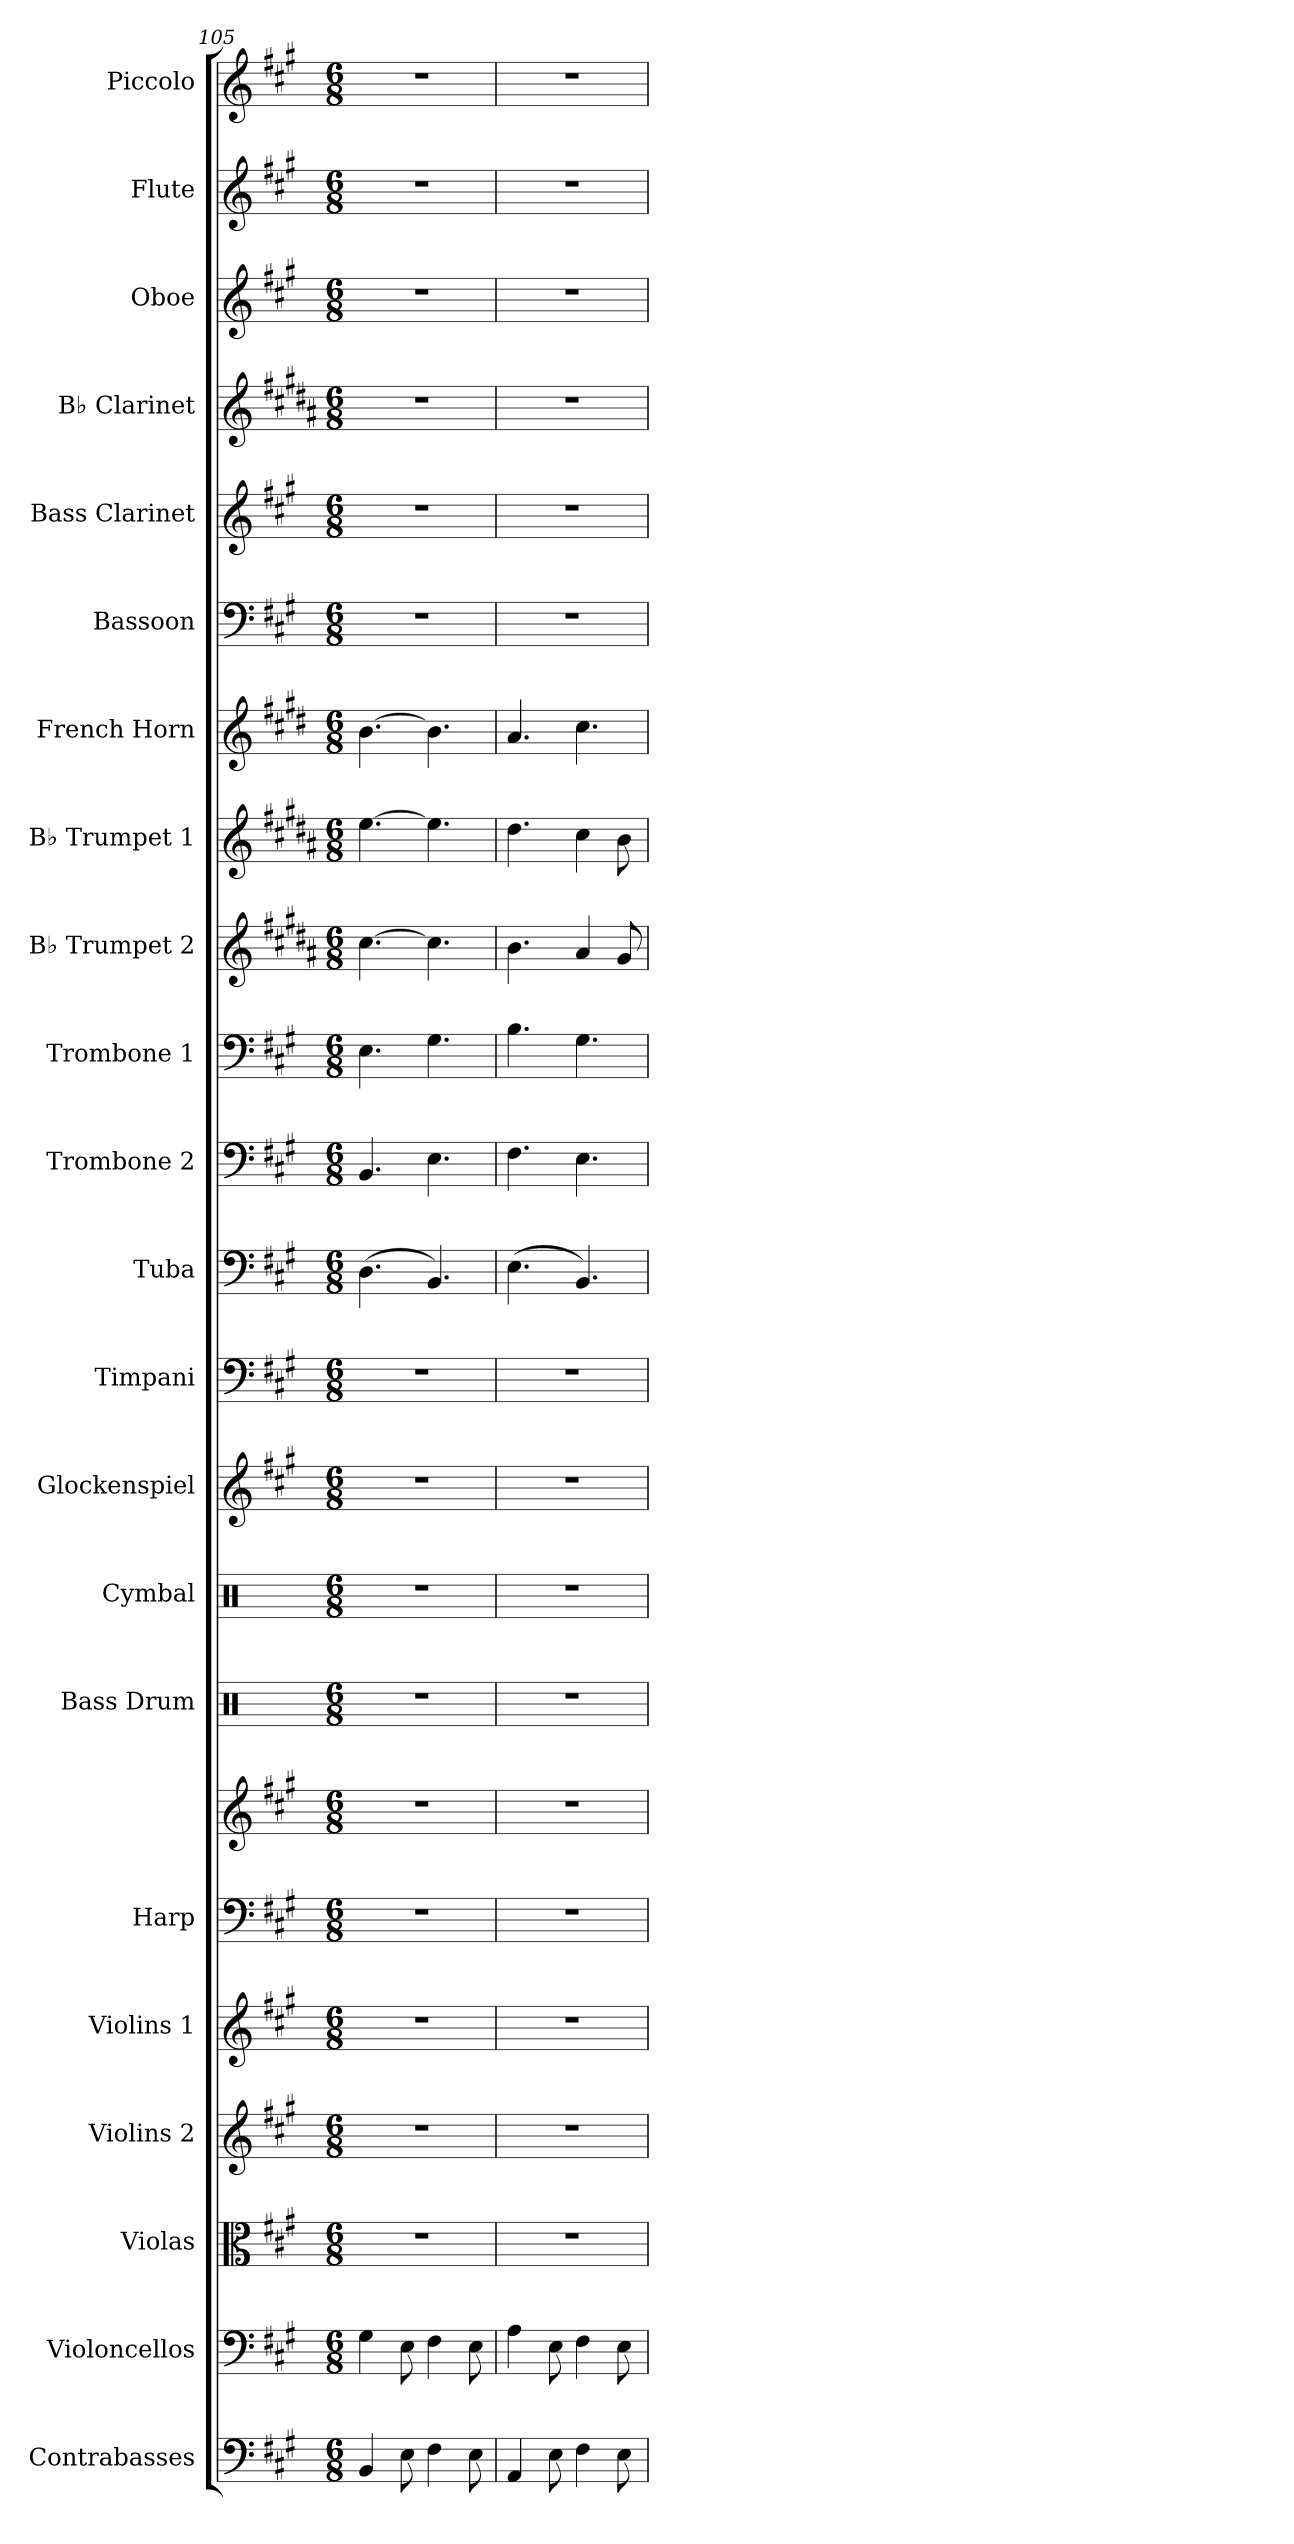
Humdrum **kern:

**kern	**kern	**kern	**kern	**kern	**kern	**kern	**kern	**kern	**kern	**kern	**kern	**kern	**kern	**kern	**kern	**kern	**kern	**kern	**kern	**kern	**kern	**kern
*part22	*part21	*part20	*part19	*part18	*part17	*part17	*part16	*part15	*part14	*part13	*part12	*part11	*part10	*part9	*part8	*part7	*part6	*part5	*part4	*part3	*part2	*part1
*staff23	*staff22	*staff21	*staff20	*staff19	*staff18	*staff17	*staff16	*staff15	*staff14	*staff13	*staff12	*staff11	*staff10	*staff9	*staff8	*staff7	*staff6	*staff5	*staff4	*staff3	*staff2	*staff1
*I"Contrabasses	*I"Violoncellos	*I"Violas	*I"Violins 2	*I"Violins 1	*I"Harp	*	*I"Bass Drum	*I"Cymbal	*I"Glockenspiel	*I"Timpani	*I"Tuba	*I"Trombone 2	*I"Trombone 1	*I"B♭ Trumpet 2	*I"B♭ Trumpet 1	*I"French Horn	*I"Bassoon	*I"Bass Clarinet	*I"B♭ Clarinet	*I"Oboe	*I"Flute	*I"Piccolo
*I'Cbs.	*I'Vcs.	*I'Vlas.	*I'Vlns. 2	*I'Vlns. 1	*I'Hrp.	*	*I'B. Dr.	*I'Cym.	*I'Glock.	*I'Timp.	*I'Tba.	*I'Tbn. 2	*I'Tbn. 1	*I'B♭ Tpt. 2	*I'B♭ Tpt. 1	*I'F Hn.	*I'Bsn.	*I'B. Cl.	*I'B♭ Cl.	*I'Ob.	*I'Fl.	*I'Picc.
*clefF4	*clefF4	*clefC3	*clefG2	*clefG2	*clefF4	*clefG2	*clefX	*clefX	*clefG2	*clefF4	*clefF4	*clefF4	*clefF4	*clefG2	*clefG2	*clefG2	*clefF4	*clefG2	*clefG2	*clefG2	*clefG2	*clefG2
*ITrd7c12	*	*	*	*	*	*	*	*	*ITrd-14c-24	*	*	*	*	*ITrd1c2	*ITrd1c2	*ITrd4c7	*	*ITrd8c14	*ITrd1c2	*	*	*ITrd-7c-12
*k[f#c#g#]	*k[f#c#g#]	*k[f#c#g#]	*k[f#c#g#]	*k[f#c#g#]	*k[f#c#g#]	*k[f#c#g#]	*k[]	*k[]	*k[f#c#g#]	*k[f#c#g#]	*k[f#c#g#]	*k[f#c#g#]	*k[f#c#g#]	*k[f#c#g#]	*k[f#c#g#]	*k[f#c#g#]	*k[f#c#g#]	*k[f#c#g#]	*k[f#c#g#]	*k[f#c#g#]	*k[f#c#g#]	*k[f#c#g#]
*M6/8	*M6/8	*M6/8	*M6/8	*M6/8	*M6/8	*M6/8	*M6/8	*M6/8	*M6/8	*M6/8	*M6/8	*M6/8	*M6/8	*M6/8	*M6/8	*M6/8	*M6/8	*M6/8	*M6/8	*M6/8	*M6/8	*M6/8
=105	=105	=105	=105	=105	=105	=105	=105	=105	=105	=105	=105	=105	=105	=105	=105	=105	=105	=105	=105	=105	=105	=105
4BBB/	4G#\	2.r	2.r	2.r	2.r	2.r	2.r	2.r	2.r	2.r	(>4.D\	4.BB/	4.E\	[4.b\	[4.dd\	[4.e\	2.r	2.r	2.r	2.r	2.r	2.r
8EE\	8E\	.	.	.	.	.	.	.	.	.	.	.	.	.	.	.	.	.	.	.	.	.
4FF#\	4F#\	.	.	.	.	.	.	.	.	.	4.BB/)	4.E\	4.G#\	4.b\]	4.dd\]	4.e\]	.	.	.	.	.	.
8EE\	8E\	.	.	.	.	.	.	.	.	.	.	.	.	.	.	.	.	.	.	.	.	.
=106	=106	=106	=106	=106	=106	=106	=106	=106	=106	=106	=106	=106	=106	=106	=106	=106	=106	=106	=106	=106	=106	=106
4AAA/	4A\	2.r	2.r	2.r	2.r	2.r	2.r	2.r	2.r	2.r	(>4.E\	4.F#\	4.B\	4.a\	4.cc#\	4.d/	2.r	2.r	2.r	2.r	2.r	2.r
8EE\	8E\	.	.	.	.	.	.	.	.	.	.	.	.	.	.	.	.	.	.	.	.	.
4FF#\	4F#\	.	.	.	.	.	.	.	.	.	4.BB/)	4.E\	4.G#\	4g#/	4b\	4.f#\	.	.	.	.	.	.
8EE\	8E\	.	.	.	.	.	.	.	.	.	.	.	.	8f#/	8a\	.	.	.	.	.	.	.
=	=	=	=	=	=	=	=	=	=	=	=	=	=	=	=	=	=	=	=	=	=	=
*-	*-	*-	*-	*-	*-	*-	*-	*-	*-	*-	*-	*-	*-	*-	*-	*-	*-	*-	*-	*-	*-	*-
